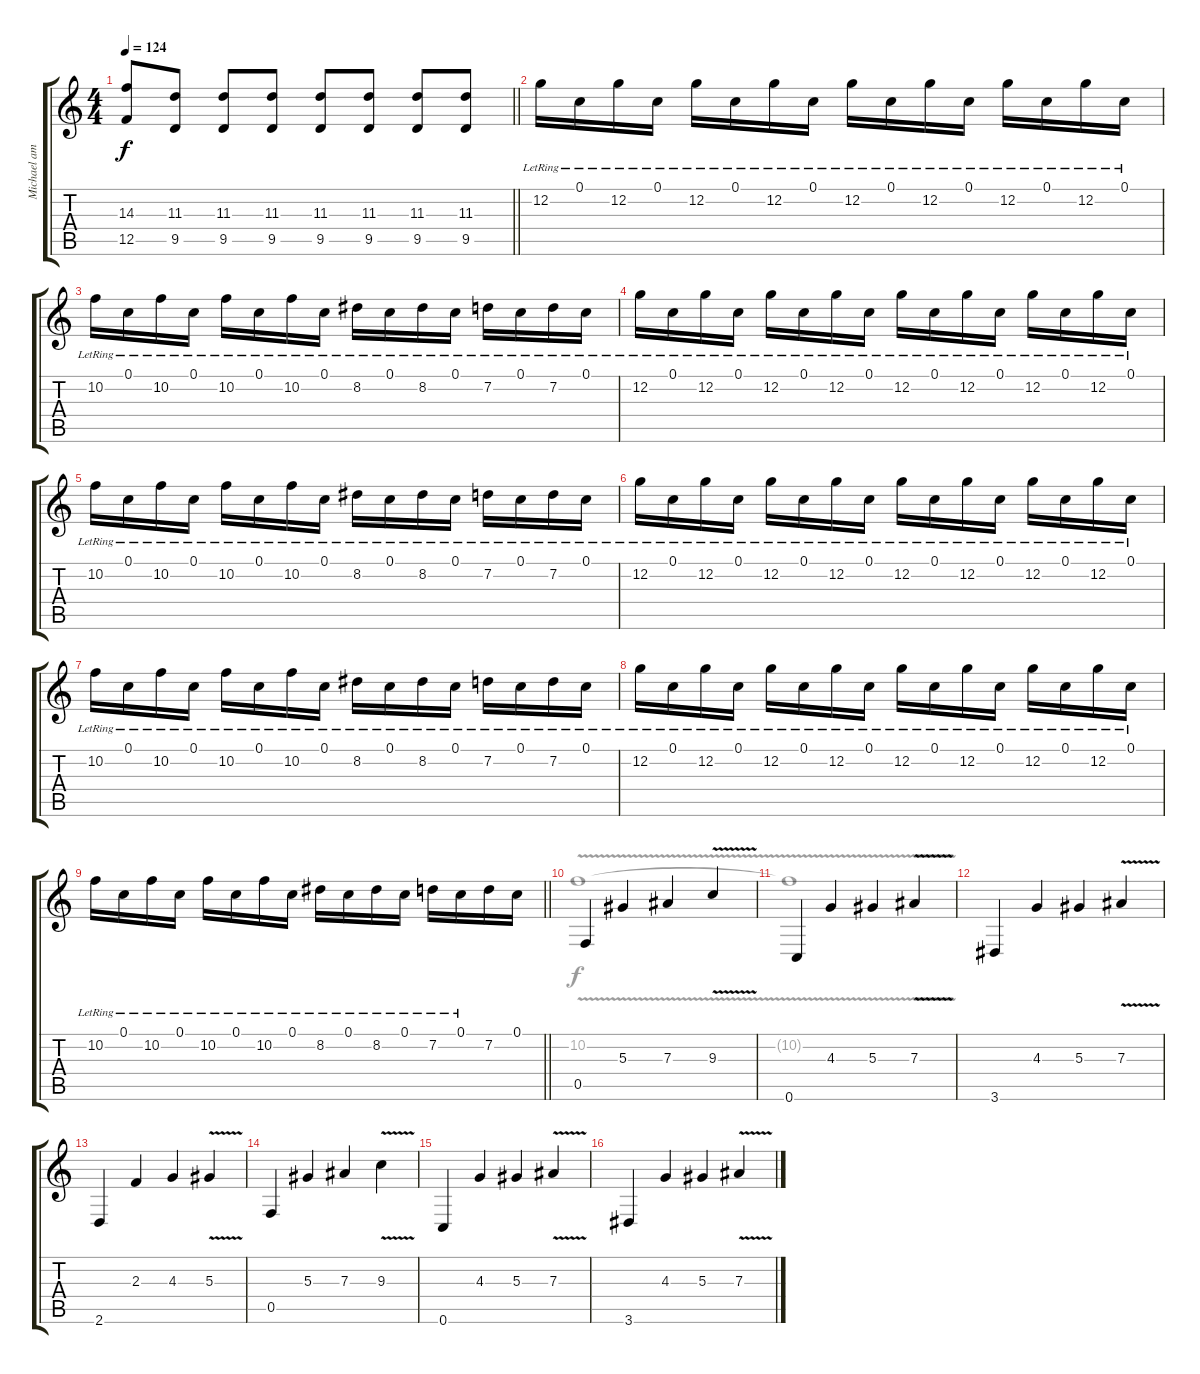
\track ("Michael amott" "Michael am") {instrument overdrivenguitar}
\staff {score tabs}
\tuning (C4 G3 Eb3 Bb2 F2 C2) {hide}
\voice
\ts (4 4)
\tempo 124
\clef g2
\barLineRight lightlight
\ks c
(14.3 12.5).8{dy f} (11.3 9.5).8 (11.3 9.5).8 (11.3 9.5).8 (11.3 9.5).8 (11.3 9.5).8 (11.3 9.5).8 (11.3 9.5).8 |
\section ("" "")
12.2{lr}.16 0.1{lr}.16 12.2{lr}.16 0.1{lr}.16 12.2{lr}.16 0.1{lr}.16 12.2{lr}.16 0.1{lr}.16 12.2{lr}.16 0.1{lr}.16 12.2{lr}.16 0.1{lr}.16 12.2{lr}.16 0.1{lr}.16 12.2{lr}.16 0.1{lr}.16 |
10.2{lr}.16 0.1{lr}.16 10.2{lr}.16 0.1{lr}.16 10.2{lr}.16 0.1{lr}.16 10.2{lr}.16 0.1{lr}.16 8.2{lr}.16 0.1{lr}.16 8.2{lr}.16 0.1{lr}.16 7.2{lr}.16 0.1{lr}.16 7.2{lr}.16 0.1{lr}.16 |
12.2{lr}.16 0.1{lr}.16 12.2{lr}.16 0.1{lr}.16 12.2{lr}.16 0.1{lr}.16 12.2{lr}.16 0.1{lr}.16 12.2{lr}.16 0.1{lr}.16 12.2{lr}.16 0.1{lr}.16 12.2{lr}.16 0.1{lr}.16 12.2{lr}.16 0.1{lr}.16 |
10.2{lr}.16 0.1{lr}.16 10.2{lr}.16 0.1{lr}.16 10.2{lr}.16 0.1{lr}.16 10.2{lr}.16 0.1{lr}.16 8.2{lr}.16 0.1{lr}.16 8.2{lr}.16 0.1{lr}.16 7.2{lr}.16 0.1{lr}.16 7.2{lr}.16 0.1{lr}.16 |
12.2{lr}.16 0.1{lr}.16 12.2{lr}.16 0.1{lr}.16 12.2{lr}.16 0.1{lr}.16 12.2{lr}.16 0.1{lr}.16 12.2{lr}.16 0.1{lr}.16 12.2{lr}.16 0.1{lr}.16 12.2{lr}.16 0.1{lr}.16 12.2{lr}.16 0.1{lr}.16 |
10.2{lr}.16 0.1{lr}.16 10.2{lr}.16 0.1{lr}.16 10.2{lr}.16 0.1{lr}.16 10.2{lr}.16 0.1{lr}.16 8.2{lr}.16 0.1{lr}.16 8.2{lr}.16 0.1{lr}.16 7.2{lr}.16 0.1{lr}.16 7.2{lr}.16 0.1{lr}.16 |
12.2{lr}.16 0.1{lr}.16 12.2{lr}.16 0.1{lr}.16 12.2{lr}.16 0.1{lr}.16 12.2{lr}.16 0.1{lr}.16 12.2{lr}.16 0.1{lr}.16 12.2{lr}.16 0.1{lr}.16 12.2{lr}.16 0.1{lr}.16 12.2{lr}.16 0.1{lr}.16 |
\barLineRight lightlight
10.2{lr}.16 0.1{lr}.16 10.2{lr}.16 0.1{lr}.16 10.2{lr}.16 0.1{lr}.16 10.2{lr}.16 0.1{lr}.16 8.2{lr}.16 0.1{lr}.16 8.2{lr}.16 0.1{lr}.16 7.2{lr}.16 0.1{lr}.16 7.2.16 0.1.16 |
\section ("" "")
0.5.4 5.3.4 7.3.4 9.3{v}.4 |
0.6.4 4.3.4 5.3.4 7.3{v}.4 |
3.6.4 4.3.4 5.3.4 7.3{v}.4 |
2.6.4 2.3.4 4.3.4 5.3{v}.4 |
0.5.4 5.3.4 7.3.4 9.3{v}.4 |
0.6.4 4.3.4 5.3.4 7.3{v}.4 |
3.6.4 4.3.4 5.3.4 7.3{v}.4
\voice
\clef g2
\ottava regular
\simile none
\barLineRight lightlight
\ks c
|
|
|
|
|
|
|
|
\barLineRight lightlight
|
10.2{v}.1 |
10.2{t}.1 |
|
|
|
|
